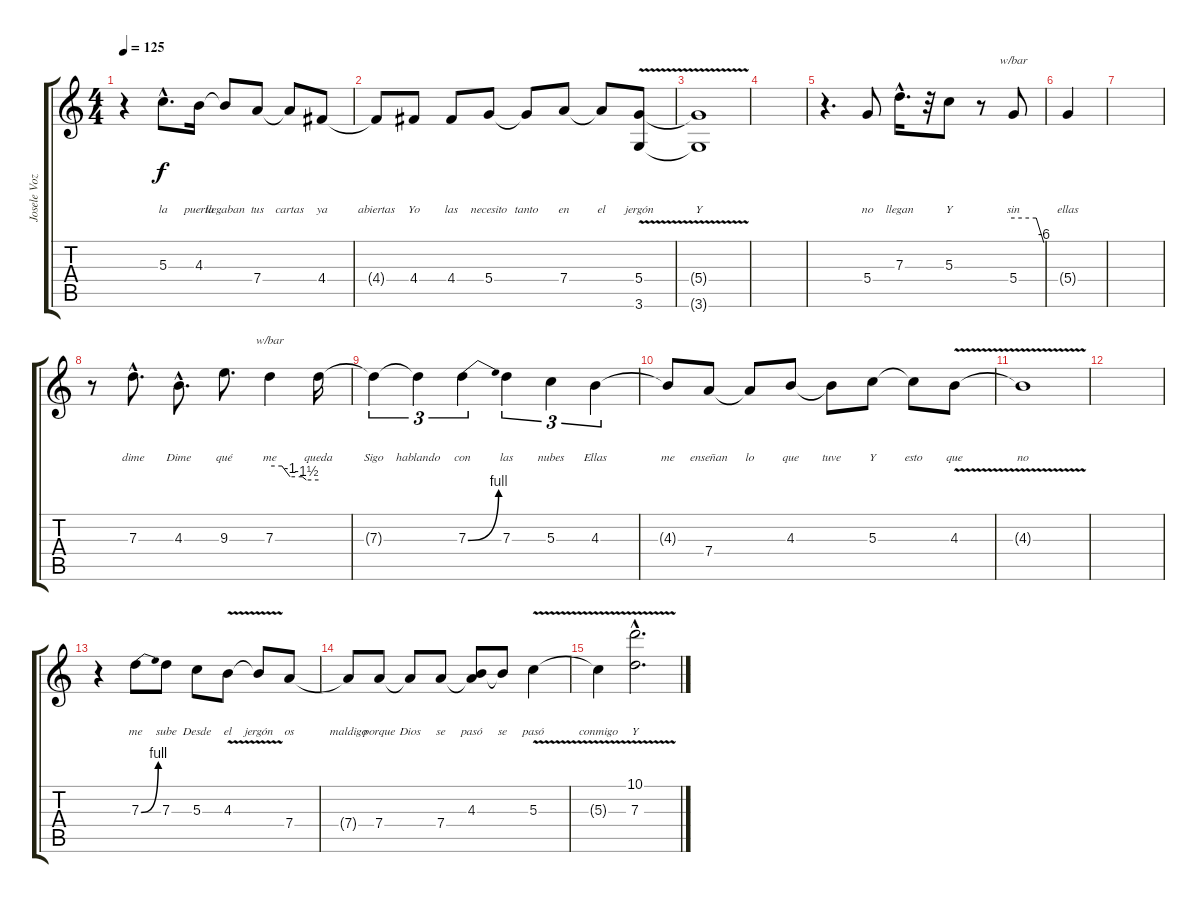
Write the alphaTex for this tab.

\track ("Josele Voz" "Josele Voz") {instrument acousticguitarnylon}
\staff {score tabs}
\tuning (E4 B3 G3 D3 A2 E2) {hide}
\ts (4 4)
\tempo 125
\clef g2
\ks c
r.4{dy f} 5.3{hac}.8{d lyrics (0 "") lyrics (1 "") lyrics (2 "") lyrics (3 "") lyrics (4 "la")} 4.3.16{lyrics (0 "") lyrics (1 "") lyrics (2 "") lyrics (3 "") lyrics (4 "puerta")} 4.3{t}.8{lyrics (0 "") lyrics (1 "") lyrics (2 "") lyrics (3 "") lyrics (4 "llegaban")} 7.4.8{lyrics (0 "") lyrics (1 "") lyrics (2 "") lyrics (3 "") lyrics (4 "tus")} 7.4{t}.8{lyrics (0 "") lyrics (1 "") lyrics (2 "") lyrics (3 "") lyrics (4 "cartas")} 4.4.8{lyrics (0 "") lyrics (1 "") lyrics (2 "") lyrics (3 "") lyrics (4 "ya")} |
4.4{t}.8{lyrics (0 "") lyrics (1 "") lyrics (2 "") lyrics (3 "") lyrics (4 "abiertas")} 4.4.8{lyrics (0 "") lyrics (1 "") lyrics (2 "") lyrics (3 "") lyrics (4 "Yo")} 4.4.8{lyrics (0 "") lyrics (1 "") lyrics (2 "") lyrics (3 "") lyrics (4 "las")} 5.4.8{lyrics (0 "") lyrics (1 "") lyrics (2 "") lyrics (3 "") lyrics (4 "necesito")} 5.4{t}.8{lyrics (0 "") lyrics (1 "") lyrics (2 "") lyrics (3 "") lyrics (4 "tanto")} 7.4.8{lyrics (0 "") lyrics (1 "") lyrics (2 "") lyrics (3 "") lyrics (4 "en")} 7.4{t}.8{lyrics (0 "") lyrics (1 "") lyrics (2 "") lyrics (3 "") lyrics (4 "el")} (5.4 3.6{v}).8{lyrics (0 "") lyrics (1 "") lyrics (2 "") lyrics (3 "") lyrics (4 "jergón")} |
(5.4{t} 3.6{t}).1{lyrics (0 "") lyrics (1 "") lyrics (2 "") lyrics (3 "") lyrics (4 "Y")} |
|
r.4{d} 5.4.8{lyrics (0 "") lyrics (1 "") lyrics (2 "") lyrics (3 "") lyrics (4 "no")} 7.3{hac}.16{d lyrics (0 "") lyrics (1 "") lyrics (2 "") lyrics (3 "") lyrics (4 "llegan")} r.32 5.3.8{lyrics (0 "") lyrics (1 "") lyrics (2 "") lyrics (3 "") lyrics (4 "Y")} r.8 5.4.8{tbe (custom default 0 0 45 0 60 -24) lyrics (0 "") lyrics (1 "") lyrics (2 "") lyrics (3 "") lyrics (4 "sin")} |
5.4{t}.4{lyrics (0 "") lyrics (1 "") lyrics (2 "") lyrics (3 "") lyrics (4 "ellas")} |
|
r.8 7.3{hac}.8{d lyrics (0 "") lyrics (1 "") lyrics (2 "") lyrics (3 "") lyrics (4 "dime")} 4.3{hac}.8{d lyrics (0 "") lyrics (1 "") lyrics (2 "") lyrics (3 "") lyrics (4 "Dime")} 9.3.8{d lyrics (0 "") lyrics (1 "") lyrics (2 "") lyrics (3 "") lyrics (4 "qué")} 7.3.4{tbe (custom default 0 0 15 0 25 -4 40 -4 45 -6 60 -6) lyrics (0 "") lyrics (1 "") lyrics (2 "") lyrics (3 "") lyrics (4 "me")} 7.3{t}.16{lyrics (0 "") lyrics (1 "") lyrics (2 "") lyrics (3 "") lyrics (4 "queda")} |
7.3{t}.4{tu (3 2) lyrics (0 "") lyrics (1 "") lyrics (2 "") lyrics (3 "") lyrics (4 "Sigo")} 7.3{t}.4{tu (3 2) lyrics (0 "") lyrics (1 "") lyrics (2 "") lyrics (3 "") lyrics (4 "hablando")} 7.3{be (bend 0 0 60 4)}.4{tu (3 2) lyrics (0 "") lyrics (1 "") lyrics (2 "") lyrics (3 "") lyrics (4 "con")} 7.3.4{tu (3 2) lyrics (0 "") lyrics (1 "") lyrics (2 "") lyrics (3 "") lyrics (4 "las")} 5.3.4{tu (3 2) lyrics (0 "") lyrics (1 "") lyrics (2 "") lyrics (3 "") lyrics (4 "nubes")} 4.3.4{tu (3 2) lyrics (0 "") lyrics (1 "") lyrics (2 "") lyrics (3 "") lyrics (4 "Ellas")} |
4.3{t}.8{lyrics (0 "") lyrics (1 "") lyrics (2 "") lyrics (3 "") lyrics (4 "me")} 7.4.8{lyrics (0 "") lyrics (1 "") lyrics (2 "") lyrics (3 "") lyrics (4 "enseñan")} 7.4{t}.8{lyrics (0 "") lyrics (1 "") lyrics (2 "") lyrics (3 "") lyrics (4 "lo")} 4.3.8{lyrics (0 "") lyrics (1 "") lyrics (2 "") lyrics (3 "") lyrics (4 "que")} 4.3{t}.8{lyrics (0 "") lyrics (1 "") lyrics (2 "") lyrics (3 "") lyrics (4 "tuve")} 5.3.8{lyrics (0 "") lyrics (1 "") lyrics (2 "") lyrics (3 "") lyrics (4 "Y")} 5.3{t}.8{lyrics (0 "") lyrics (1 "") lyrics (2 "") lyrics (3 "") lyrics (4 "esto")} 4.3{v}.8{lyrics (0 "") lyrics (1 "") lyrics (2 "") lyrics (3 "") lyrics (4 "que")} |
4.3{t}.1{lyrics (0 "") lyrics (1 "") lyrics (2 "") lyrics (3 "") lyrics (4 "no")} |
|
r.4 7.3{be (bend 0 0 60 4)}.8{lyrics (0 "") lyrics (1 "") lyrics (2 "") lyrics (3 "") lyrics (4 "me")} 7.3.8{lyrics (0 "") lyrics (1 "") lyrics (2 "") lyrics (3 "") lyrics (4 "sube")} 5.3.8{lyrics (0 "") lyrics (1 "") lyrics (2 "") lyrics (3 "") lyrics (4 "Desde")} 4.3{v}.8{lyrics (0 "") lyrics (1 "") lyrics (2 "") lyrics (3 "") lyrics (4 "el")} 4.3{t}.8{lyrics (0 "") lyrics (1 "") lyrics (2 "") lyrics (3 "") lyrics (4 "jergón")} 7.4.8{lyrics (0 "") lyrics (1 "") lyrics (2 "") lyrics (3 "") lyrics (4 "os")} |
7.4{t}.8{lyrics (0 "") lyrics (1 "") lyrics (2 "") lyrics (3 "") lyrics (4 "maldigo")} 7.4.8{lyrics (0 "") lyrics (1 "") lyrics (2 "") lyrics (3 "") lyrics (4 "porque")} 7.4{t}.8{lyrics (0 "") lyrics (1 "") lyrics (2 "") lyrics (3 "") lyrics (4 "Dios")} 7.4.8{lyrics (0 "") lyrics (1 "") lyrics (2 "") lyrics (3 "") lyrics (4 "se")} (4.3 7.4{t}).8{lyrics (0 "") lyrics (1 "") lyrics (2 "") lyrics (3 "") lyrics (4 "pasó")} 4.3{t}.8{lyrics (0 "") lyrics (1 "") lyrics (2 "") lyrics (3 "") lyrics (4 "se")} 5.3{v}.4{lyrics (0 "") lyrics (1 "") lyrics (2 "") lyrics (3 "") lyrics (4 "pasó")} |
5.3{t}.4{lyrics (0 "") lyrics (1 "") lyrics (2 "") lyrics (3 "") lyrics (4 "conmigo")} (10.1{v hac} 7.3{hac}).2{d lyrics (0 "") lyrics (1 "") lyrics (2 "") lyrics (3 "") lyrics (4 "Y")}
